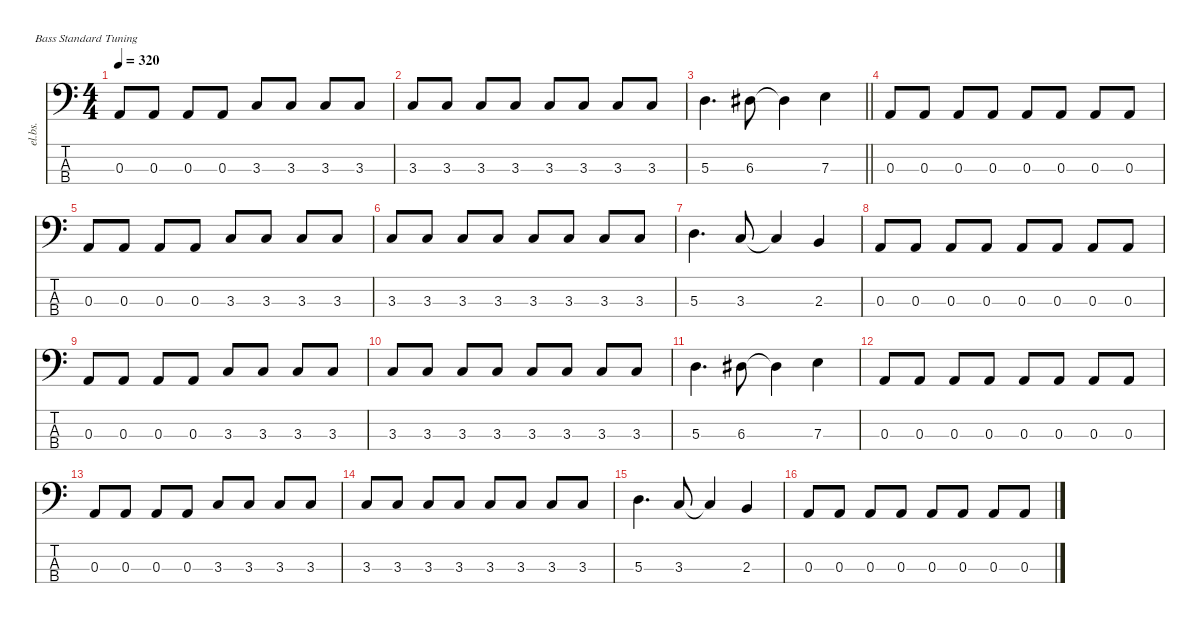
\defaultSystemsLayout 4
\hideDynamics
\bracketExtendMode nobrackets
\track ("Dave Ellefson" "el.bs.") {instrument electricbasspick}
\staff {score tabs}
\tuning (G2 D2 A1 E1)
\ts (4 4)
\tempo 320
\clef f4
\ks c
0.3.8{dy f} 0.3.8 0.3.8 0.3.8 3.3.8 3.3.8 3.3.8 3.3.8 |
3.3.8 3.3.8 3.3.8 3.3.8 3.3.8 3.3.8 3.3.8 3.3.8 |
\barLineRight lightlight
5.3.4{d} 6.3{acc #}.8 6.3{t acc #}.4 7.3.4 |
0.3.8 0.3.8 0.3.8 0.3.8 0.3.8 0.3.8 0.3.8 0.3.8 |
0.3.8 0.3.8 0.3.8 0.3.8 3.3.8 3.3.8 3.3.8 3.3.8 |
3.3.8 3.3.8 3.3.8 3.3.8 3.3.8 3.3.8 3.3.8 3.3.8 |
5.3.4{d} 3.3.8 3.3{t}.4 2.3.4 |
0.3.8 0.3.8 0.3.8 0.3.8 0.3.8 0.3.8 0.3.8 0.3.8 |
0.3.8 0.3.8 0.3.8 0.3.8 3.3.8 3.3.8 3.3.8 3.3.8 |
3.3.8 3.3.8 3.3.8 3.3.8 3.3.8 3.3.8 3.3.8 3.3.8 |
5.3.4{d} 6.3{acc #}.8 6.3{t acc #}.4 7.3.4 |
0.3.8 0.3.8 0.3.8 0.3.8 0.3.8 0.3.8 0.3.8 0.3.8 |
0.3.8 0.3.8 0.3.8 0.3.8 3.3.8 3.3.8 3.3.8 3.3.8 |
3.3.8 3.3.8 3.3.8 3.3.8 3.3.8 3.3.8 3.3.8 3.3.8 |
5.3.4{d} 3.3.8 3.3{t}.4 2.3.4 |
0.3.8 0.3.8 0.3.8 0.3.8 0.3.8 0.3.8 0.3.8 0.3.8
